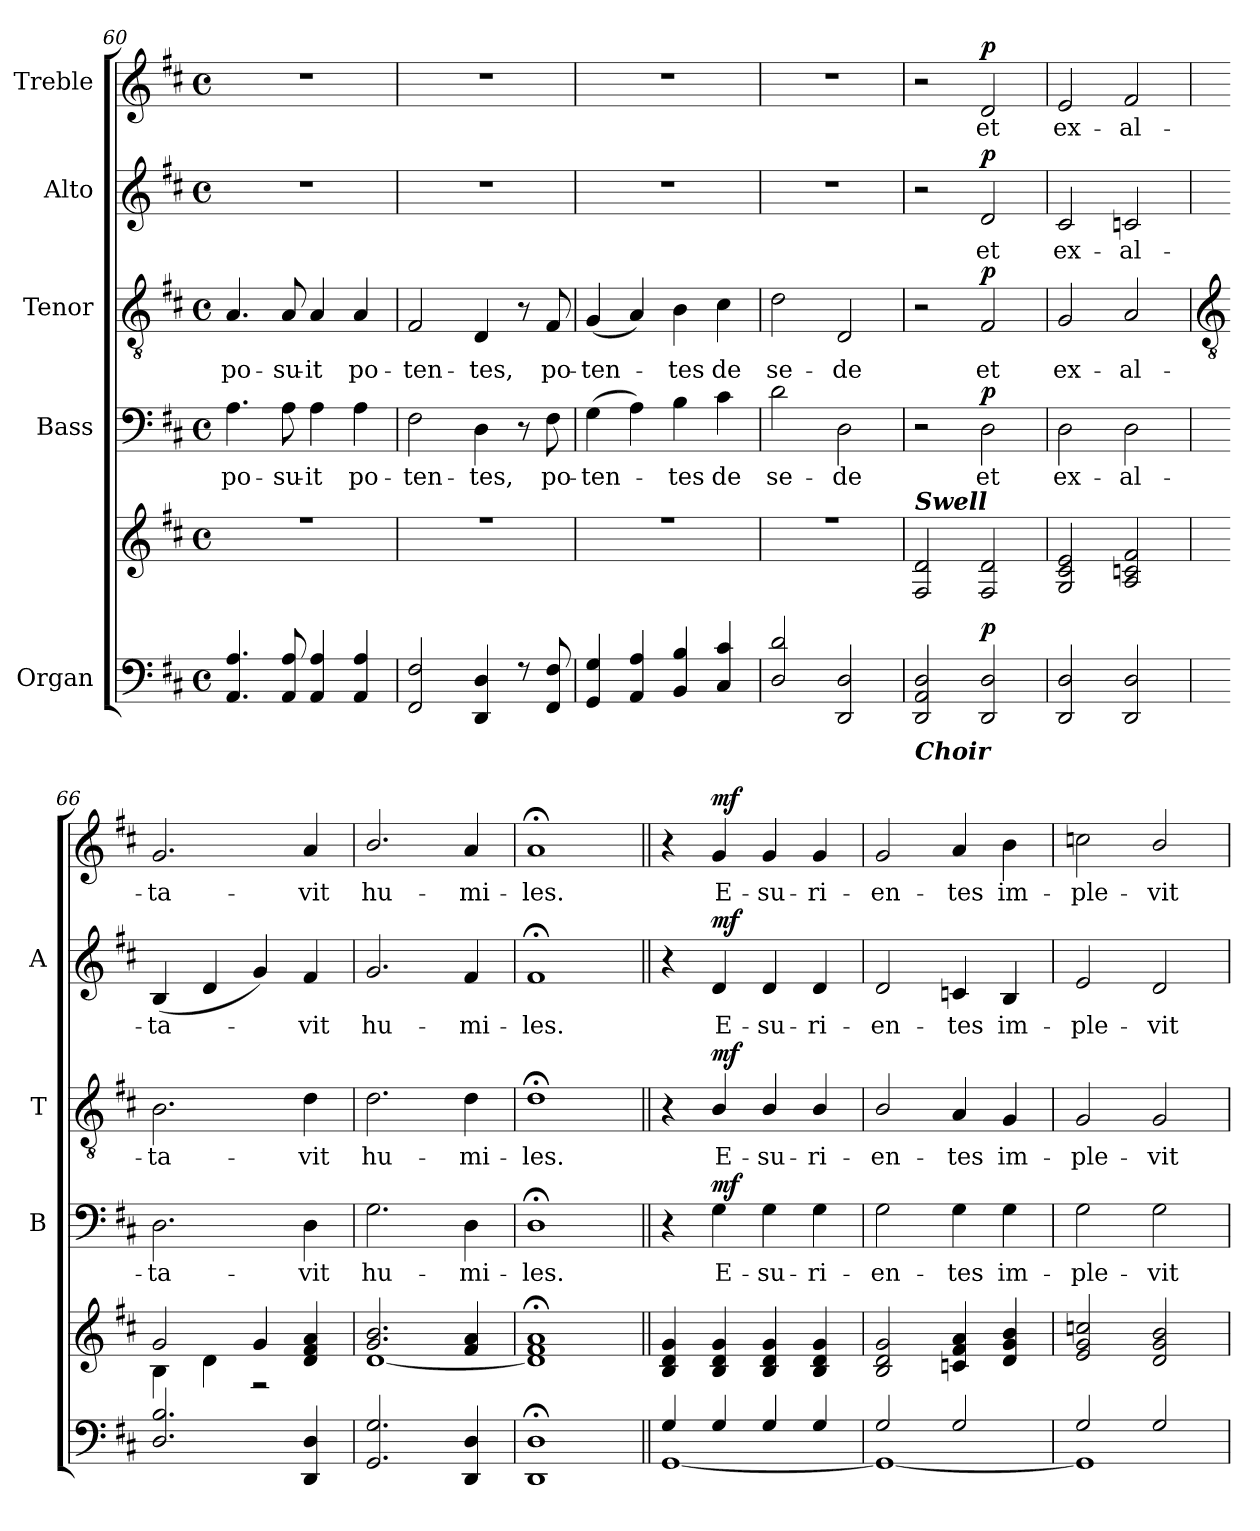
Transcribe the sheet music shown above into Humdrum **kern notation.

**kern	**kern	**dynam	**kern	**text	**dynam	**kern	**text	**dynam	**kern	**text	**dynam	**kern	**text	**dynam
*part5	*part5	*part5	*part4	*part4	*part4	*part3	*part3	*part3	*part2	*part2	*part2	*part1	*part1	*part1
*staff6	*staff5	*staff5/6	*staff4	*staff4	*staff4	*staff3	*staff3	*staff3	*staff2	*staff2	*staff2	*staff1	*staff1	*staff1
*I"Organ	*	*	*I"Bass	*	*	*I"Tenor	*	*	*I"Alto	*	*	*I"Treble	*	*
*	*	*	*I'B	*	*	*I'T	*	*	*I'A	*	*	*	*	*
*clefF4	*clefG2	*	*clefF4	*	*	*clefGv2	*	*	*clefG2	*	*	*clefG2	*	*
*k[f#c#]	*k[f#c#]	*	*k[f#c#]	*	*	*k[f#c#]	*	*	*k[f#c#]	*	*	*k[f#c#]	*	*
*D:	*D:	*	*D:	*	*	*D:	*	*	*D:	*	*	*D:	*	*
*M4/4	*M4/4	*	*M4/4	*	*	*M4/4	*	*	*M4/4	*	*	*M4/4	*	*
*met(c)	*met(c)	*	*met(c)	*	*	*met(c)	*	*	*met(c)	*	*	*met(c)	*	*
=60	=60	=60	=60	=60	=60	=60	=60	=60	=60	=60	=60	=60	=60	=60
*^	*^	*	*	*	*	*	*	*	*	*	*	*	*	*
!	!	!	!	!	!	!LO:LY:b	!	!	!LO:LY:b	!	!	!	!	!	!	!
4.AA 4.A	1ryy	1r	1ryy	.	4.A	-po-	.	4.A	-po-	.	1r	.	.	1r	.	.
!	!	!	!	!	!	!LO:LY:b	!	!	!LO:LY:b	!	!	!	!	!	!	!
8AA 8A	.	.	.	.	8A	-su-	.	8A	-su-	.	.	.	.	.	.	.
!	!	!	!	!	!	!LO:LY:b	!	!	!LO:LY:b	!	!	!	!	!	!	!
4AA 4A	.	.	.	.	4A	-it	.	4A	-it	.	.	.	.	.	.	.
!	!	!	!	!	!	!LO:LY:b	!	!	!LO:LY:b	!	!	!	!	!	!	!
4AA 4A	.	.	.	.	4A	po-	.	4A	po-	.	.	.	.	.	.	.
=61	=61	=61	=61	=61	=61	=61	=61	=61	=61	=61	=61	=61	=61	=61	=61	=61
!	!	!	!	!	!	!LO:LY:b	!	!	!LO:LY:b	!	!	!	!	!	!	!
2FF# 2F#	1ryy	1r	1ryy	.	2F#	-ten-	.	2F#	-ten-	.	1r	.	.	1r	.	.
!	!	!	!	!	!	!LO:LY:b	!	!	!LO:LY:b	!	!	!	!	!	!	!
4DD 4D	.	.	.	.	4D	-tes,	.	4D	-tes,	.	.	.	.	.	.	.
8r	.	.	.	.	8r	.	.	8r	.	.	.	.	.	.	.	.
!	!	!	!	!	!	!LO:LY:b	!	!	!LO:LY:b	!	!	!	!	!	!	!
8FF# 8F#	.	.	.	.	8F#	po-	.	8F#	po-	.	.	.	.	.	.	.
=62	=62	=62	=62	=62	=62	=62	=62	=62	=62	=62	=62	=62	=62	=62	=62	=62
!	!	!	!	!	!	!LO:LY:b	!	!	!LO:LY:b	!	!	!	!	!	!	!
4GG 4G	1ryy	1r	1ryy	.	(>4G	-ten-	.	(<4G	-ten-	.	1r	.	.	1r	.	.
4AA 4A	.	.	.	.	4A)	.	.	4A)	.	.	.	.	.	.	.	.
!	!	!	!	!	!	!LO:LY:b	!	!	!LO:LY:b	!	!	!	!	!	!	!
4BB 4B	.	.	.	.	4B	tes	.	4B	tes	.	.	.	.	.	.	.
!	!	!	!	!	!	!LO:LY:b	!	!	!LO:LY:b	!	!	!	!	!	!	!
4C# 4c#	.	.	.	.	4c#	de	.	4c#	de	.	.	.	.	.	.	.
=63	=63	=63	=63	=63	=63	=63	=63	=63	=63	=63	=63	=63	=63	=63	=63	=63
!	!	!	!	!	!	!LO:LY:b	!	!	!LO:LY:b	!	!	!	!	!	!	!
2D 2d	1ryy	1r	1ryy	.	2d	se-	.	2d	se-	.	1r	.	.	1r	.	.
!	!	!	!	!	!	!LO:LY:b	!	!	!LO:LY:b	!	!	!	!	!	!	!
2DD 2D	.	.	.	.	2D	-de	.	2D	-de	.	.	.	.	.	.	.
=64	=64	=64	=64	=64	=64	=64	=64	=64	=64	=64	=64	=64	=64	=64	=64	=64
!	!	!LO:TX:a:Bi:t=Swell	!	!	!	!	!	!	!	!	!	!	!	!	!	!
!LO:TX:b:Bi:t=Choir	!	!	!	!	!	!	!	!	!	!	!	!	!	!	!	!
2DD 2AA 2D	1ryy	2F# 2d	1ryy	.	2r	.	.	2r	.	.	2r	.	.	2r	.	.
!	!	!	!	!LO:DY:b	!	!LO:LY:b	!LO:DY:b	!	!LO:LY:b	!LO:DY:b	!	!LO:LY:b	!LO:DY:b	!	!LO:LY:b	!LO:DY:b
2DD 2D	.	2F# 2d	.	p	2D	et	p	2F#	et	p	2d	et	p	2d	et	p
=65	=65	=65	=65	=65	=65	=65	=65	=65	=65	=65	=65	=65	=65	=65	=65	=65
!	!	!	!	!	!	!LO:LY:b	!	!	!LO:LY:b	!	!	!LO:LY:b	!	!	!LO:LY:b	!
2DD 2D	1ryy	2G 2c# 2e	1ryy	.	2D	ex-	.	2G	ex-	.	2c#	ex-	.	2e	ex-	.
!	!	!	!	!	!	!LO:LY:b	!	!	!LO:LY:b	!	!	!LO:LY:b	!	!	!LO:LY:b	!
2DD 2D	.	2A 2cn 2f#	.	.	2D	-al-	.	2A	-al-	.	2cn	-al-	.	2f#	-al-	.
!!LO:LB:g=z
=66	=66	=66	=66	=66	=66	=66	=66	=66	=66	=66	=66	=66	=66	=66	=66	=66
*	*	*	*	*	*	*	*	*clefGv2	*	*	*	*	*	*	*	*
!	!	!	!	!	!	!LO:LY:b	!	!	!LO:LY:b	!	!	!LO:LY:b	!	!	!LO:LY:b	!
2.D 2.B	1ryy	2g	4B\	.	2.D	-ta-	.	2.B	-ta-	.	(<4B	-ta-	.	2.g	-ta-	.
.	.	.	4d\	.	.	.	.	.	.	.	4d	.	.	.	.	.
.	.	4g	2r	.	.	.	.	.	.	.	4g)	.	.	.	.	.
!	!	!	!	!	!	!LO:LY:b	!	!	!LO:LY:b	!	!	!LO:LY:b	!	!	!LO:LY:b	!
4DD 4D	.	4d 4f# 4a	.	.	4D	-vit	.	4d	-vit	.	4f#	vit	.	4a	-vit	.
=67	=67	=67	=67	=67	=67	=67	=67	=67	=67	=67	=67	=67	=67	=67	=67	=67
!	!	!	!	!	!	!LO:LY:b	!	!	!LO:LY:b	!	!	!LO:LY:b	!	!	!LO:LY:b	!
2.GG 2.G	1ryy	2.g 2.b	[1d\	.	2.G	hu-	.	2.d	hu-	.	2.g	hu-	.	2.b/	hu-	.
!	!	!	!	!	!	!LO:LY:b	!	!	!LO:LY:b	!	!	!LO:LY:b	!	!	!LO:LY:b	!
4DD 4D	.	4f# 4a	.	.	4D	-mi-	.	4d	-mi-	.	4f#	-mi-	.	4a	-mi-	.
=68	=68	=68	=68	=68	=68	=68	=68	=68	=68	=68	=68	=68	=68	=68	=68	=68
!	!	!	!	!	!	!LO:LY:b	!	!	!LO:LY:b	!	!	!LO:LY:b	!	!	!LO:LY:b	!
1DD; 1D;	1ryy	1f#;< 1a;<	1d\]	.	1D;<	-les.	.	1d;<	-les.	.	1f#;<	-les.	.	1a;<	-les.	.
=69||	=69||	=69||	=69||	=69||	=69||	=69||	=69||	=69||	=69||	=69||	=69||	=69||	=69||	=69||	=69||	=69||
*	*^	*	*	*	*	*	*	*	*	*	*	*	*	*	*	*
!	!	!	!LO:TX:b:Bi:t=Gt Diap.\n& Prin.	!	!	!	!	!	!	!	!	!	!	!	!	!	!
*	*	*	*v	*v	*	*	*	*	*	*	*	*	*	*	*	*	*
4G/	[1GG	1ryy	4B 4d 4g	.	4r	.	.	4r	.	.	4r	.	.	4r	.	.
!	!	!	!	!	!	!LO:LY:b	!LO:DY:b	!	!LO:LY:b	!LO:DY:b	!	!LO:LY:b	!LO:DY:b	!	!LO:LY:b	!LO:DY:b
4G/	.	.	4B 4d 4g	.	4G	E-	mf	4B/	E-	mf	4d	E-	mf	4g	E-	mf
!	!	!	!	!	!	!LO:LY:b	!	!	!LO:LY:b	!	!	!LO:LY:b	!	!	!LO:LY:b	!
4G/	.	.	4B 4d 4g	.	4G	-su-	.	4B/	-su-	.	4d	-su-	.	4g	-su-	.
!	!	!	!	!	!	!LO:LY:b	!	!	!LO:LY:b	!	!	!LO:LY:b	!	!	!LO:LY:b	!
4G/	.	.	4B 4d 4g	.	4G	-ri-	.	4B/	-ri-	.	4d	-ri-	.	4g	-ri-	.
=70	=70	=70	=70	=70	=70	=70	=70	=70	=70	=70	=70	=70	=70	=70	=70	=70
!	!	!	!	!	!	!LO:LY:b	!	!	!LO:LY:b	!	!	!LO:LY:b	!	!	!LO:LY:b	!
2G/	1GG_	1ryy	2B 2d 2g	.	2G	-en-	.	2B/	-en-	.	2d	-en-	.	2g	-en-	.
!	!	!	!	!	!	!LO:LY:b	!	!	!LO:LY:b	!	!	!LO:LY:b	!	!	!LO:LY:b	!
2G/	.	.	4cn 4f# 4a	.	4G	-tes	.	4A	-tes	.	4cn	-tes	.	4a	-tes	.
!	!	!	!	!	!	!LO:LY:b	!	!	!LO:LY:b	!	!	!LO:LY:b	!	!	!LO:LY:b	!
.	.	.	4d 4g 4b	.	4G	im-	.	4G	im-	.	4B	im-	.	4b	im-	.
=71	=71	=71	=71	=71	=71	=71	=71	=71	=71	=71	=71	=71	=71	=71	=71	=71
!	!	!	!	!	!	!LO:LY:b	!	!	!LO:LY:b	!	!	!LO:LY:b	!	!	!LO:LY:b	!
2G/	1GG]	1ryy	2e 2g 2ccn	.	2G	-ple-	.	2G	-ple-	.	2e	-ple-	.	2ccn	-ple-	.
!	!	!	!	!	!	!LO:LY:b	!	!	!LO:LY:b	!	!	!LO:LY:b	!	!	!LO:LY:b	!
2G/	.	.	2d 2g 2b	.	2G	-vit	.	2G	-vit	.	2d	-vit	.	2b/	-vit	.
*v	*v	*v	*	*	*	*	*	*	*	*	*	*	*	*	*	*
=	=	=	=	=	=	=	=	=	=	=	=	=	=	=
*-	*-	*-	*-	*-	*-	*-	*-	*-	*-	*-	*-	*-	*-	*-
